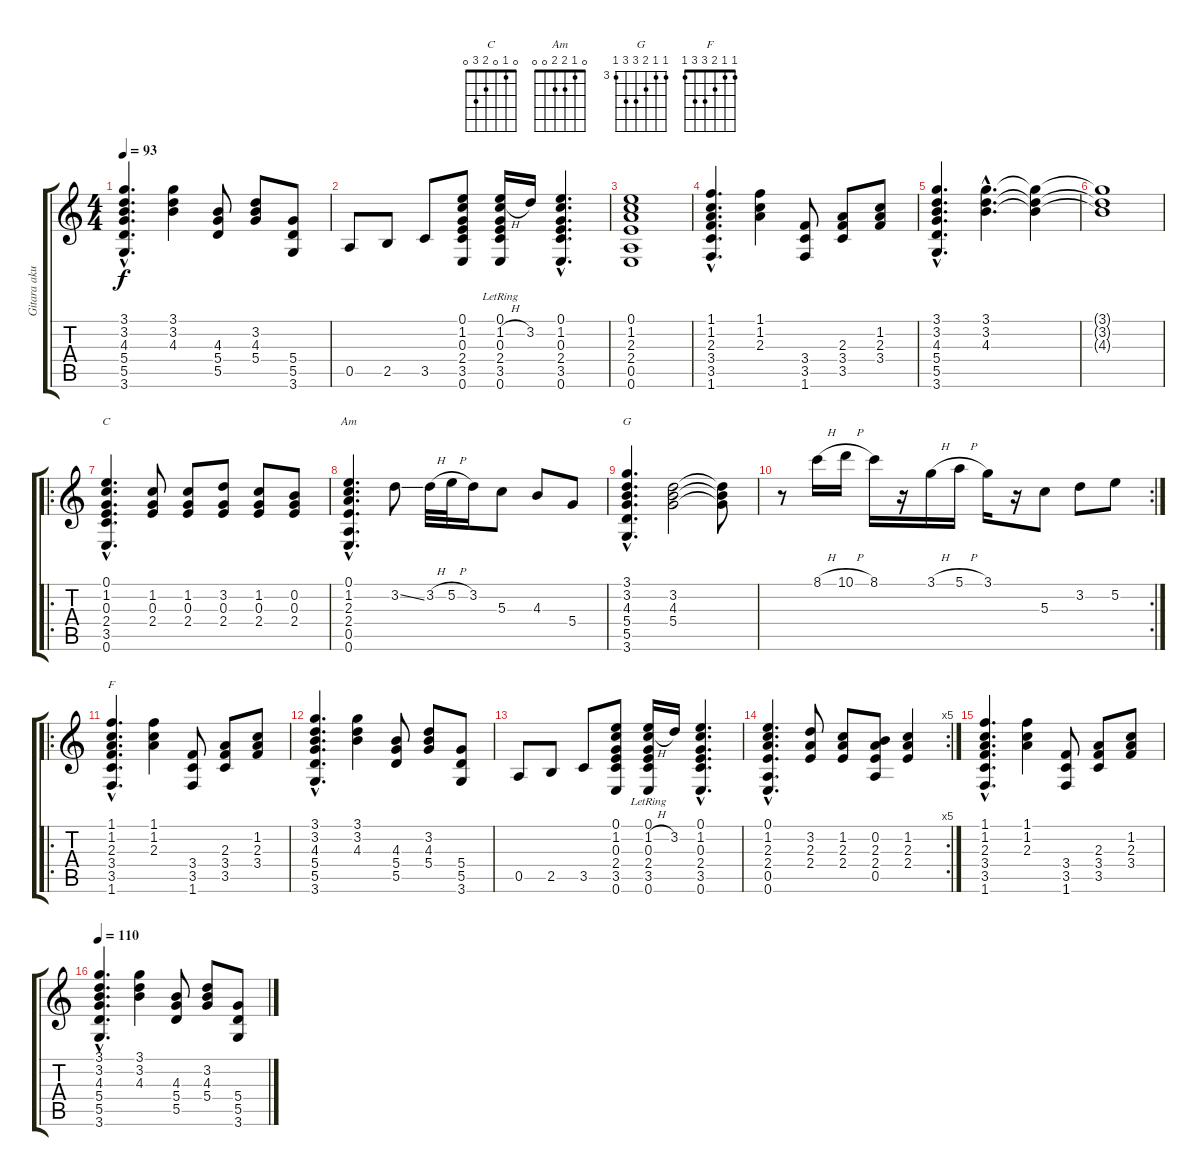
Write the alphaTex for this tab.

\track ("Gitara akustyczna 1" "Gitara aku") {instrument acousticguitarsteel}
\staff {score tabs}
\tuning (E4 B3 G3 D3 A2 E2) {hide}
\chord ("C" 0 1 0 2 3 0)
\chord ("Am" 0 1 2 2 0 0)
\chord ("G" 3 3 4 5 5 3) {firstfret 3}
\chord ("F" 1 1 2 3 3 1)
\ts (4 4)
\tempo 93
\clef g2
\ks c
(3.1{hac} 3.2{hac} 4.3{hac} 5.4{hac} 5.5{hac} 3.6{hac}).4{d dy f} (3.1 3.2 4.3).4 (4.3 5.4 5.5).8 (3.2 4.3 5.4).8 (5.4 5.5 3.6).8 |
0.5.8 2.5.8 3.5.8 (0.1 1.2 0.3 2.4 3.5 0.6).8 (0.1{lr} 1.2{h} 0.3{lr} 2.4{lr} 3.5{lr} 0.6{lr}).16 3.2.16 (0.1{hac} 1.2{hac} 0.3{hac} 2.4{hac} 3.5{hac} 0.6{hac}).4{d} |
(0.1 1.2 2.3 2.4 0.5 0.6).1 |
(1.1{hac} 1.2{hac} 2.3{hac} 3.4{hac} 3.5{hac} 1.6{hac}).4{d} (1.1 1.2 2.3).4 (3.4 3.5 1.6).8 (2.3 3.4 3.5).8 (1.2 2.3 3.4).8 |
(3.1{hac} 3.2{hac} 4.3{hac} 5.4{hac} 5.5{hac} 3.6{hac}).4{d} (3.1{hac} 3.2{hac} 4.3{hac}).4{d} (3.1{t} 3.2{t} 4.3{t}).4 |
(3.1{t} 3.2{t} 4.3{t}).1 |
\ro
(0.1{hac} 1.2{hac} 0.3{hac} 2.4{hac} 3.5{hac} 0.6{hac}).4{d ch "C"} (1.2 0.3 2.4).8 (1.2 0.3 2.4).8 (3.2 0.3 2.4).8 (1.2 0.3 2.4).8 (0.2 0.3 2.4).8 |
(0.1{hac} 1.2{hac} 2.3{hac} 2.4{hac} 0.5{hac} 0.6{hac}).4{d ch "Am"} 3.2{ss}.8 3.2{h}.32 5.2{h}.32 3.2.16 5.3.8 4.3.8 5.4.8 |
(3.1{hac} 3.2{hac} 4.3{hac} 5.4{hac} 5.5{hac} 3.6{hac}).4{d ch "G"} (3.2 4.3 5.4).2 (3.2{t} 4.3{t} 5.4{t}).8 |
\rc 2
r.8 8.1{h}.16 10.1{h}.16 8.1.16 r.16 3.1{h}.16 5.1{h}.16 3.1.16 r.16 5.3.8 3.2.8 5.2.8 |
\ro
(1.1{hac} 1.2{hac} 2.3{hac} 3.4{hac} 3.5{hac} 1.6{hac}).4{d ch "F"} (1.1 1.2 2.3).4 (3.4 3.5 1.6).8 (2.3 3.4 3.5).8 (1.2 2.3 3.4).8 |
(3.1{hac} 3.2{hac} 4.3{hac} 5.4{hac} 5.5{hac} 3.6{hac}).4{d} (3.1 3.2 4.3).4 (4.3 5.4 5.5).8 (3.2 4.3 5.4).8 (5.4 5.5 3.6).8 |
0.5.8 2.5.8 3.5.8 (0.1 1.2 0.3 2.4 3.5 0.6).8 (0.1{lr} 1.2{h} 0.3{lr} 2.4{lr} 3.5{lr} 0.6{lr}).16 3.2.16 (0.1{hac} 1.2{hac} 0.3{hac} 2.4{hac} 3.5{hac} 0.6{hac}).4{d} |
\rc 5
(0.1{hac} 1.2{hac} 2.3{hac} 2.4{hac} 0.5{hac} 0.6{hac}).4{d} (3.2 2.3 2.4).8 (1.2 2.3 2.4).8 (0.2 2.3 2.4 0.5).8 (1.2 2.3 2.4).4 |
(1.1{hac} 1.2{hac} 2.3{hac} 3.4{hac} 3.5{hac} 1.6{hac}).4{d} (1.1 1.2 2.3).4 (3.4 3.5 1.6).8 (2.3 3.4 3.5).8 (1.2 2.3 3.4).8 |
\tempo 110
(3.1{hac} 3.2{hac} 4.3{hac} 5.4{hac} 5.5{hac} 3.6{hac}).4{d} (3.1 3.2 4.3).4 (4.3 5.4 5.5).8 (3.2 4.3 5.4).8 (5.4 5.5 3.6).8
